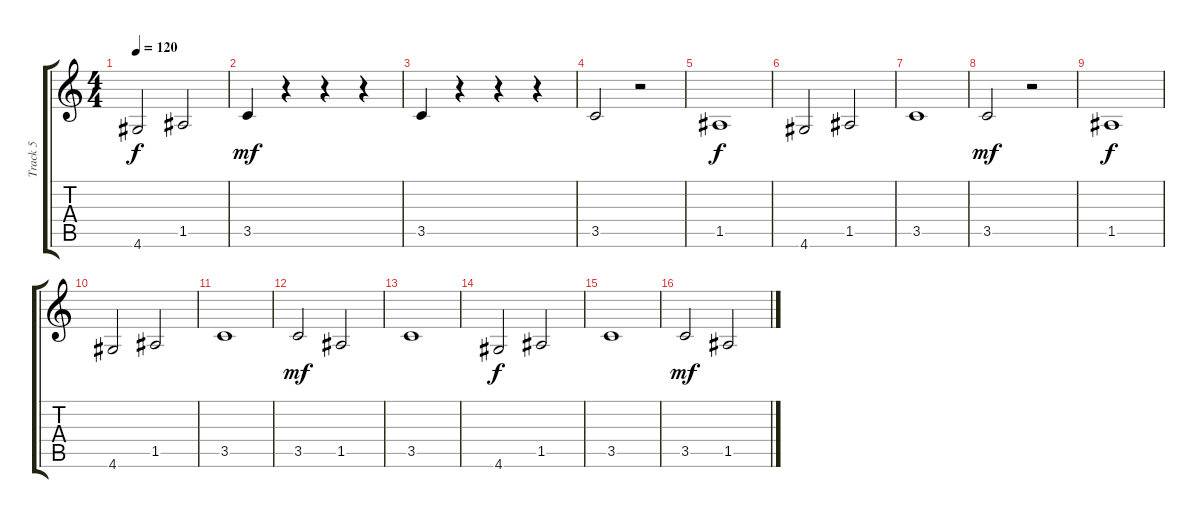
\track ("Track 5" "Track 5") {instrument acousticbass}
\staff {score tabs}
\tuning (E4 B3 G3 D3 A2 E2) {hide}
\ts (4 4)
\tempo 120
\clef g2
\ks c
4.6.2{dy f} 1.5.2 |
3.5.4{dy mf} r.4 r.4 r.4 |
3.5.4 r.4 r.4 r.4 |
3.5.2 r.2 |
1.5.1{dy f} |
4.6.2 1.5.2 |
3.5.1 |
3.5.2{dy mf} r.2 |
1.5.1{dy f} |
4.6.2 1.5.2 |
3.5.1 |
3.5.2{dy mf} 1.5.2 |
3.5.1 |
4.6.2{dy f} 1.5.2 |
3.5.1 |
3.5.2{dy mf} 1.5.2
